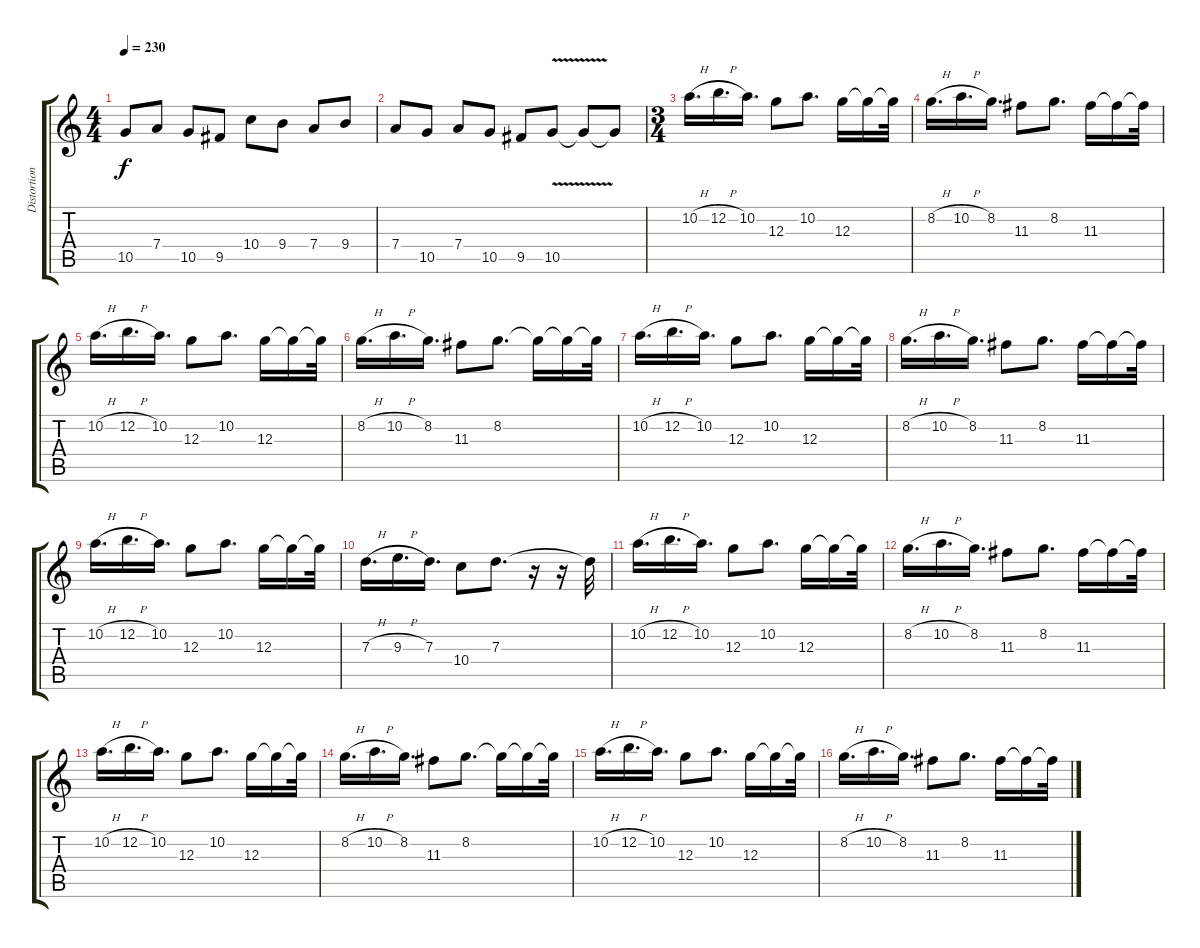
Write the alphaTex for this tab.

\track ("Distortion 2" "Distortion") {instrument distortionguitar}
\staff {score tabs}
\tuning (E4 B3 G3 D3 A2 E2) {hide}
\ts (4 4)
\tempo 230
\clef g2
\ks c
10.5.8{dy f} 7.4.8 10.5.8 9.5.8 10.4.8 9.4.8 7.4.8 9.4.8 |
7.4.8 10.5.8 7.4.8 10.5.8 9.5.8 10.5{v}.8 10.5{t}.8 10.5{t}.8 |
\ts (3 4)
10.2{h}.16{d} 12.2{h}.16{d} 10.2.16{d} 12.3.8 10.2.8{d} 12.3.16 12.3{t}.16 12.3{t}.32 |
8.2{h}.16{d} 10.2{h}.16{d} 8.2.16{d} 11.3.8 8.2.8{d} 11.3.16 11.3{t}.16 11.3{t}.32 |
10.2{h}.16{d} 12.2{h}.16{d} 10.2.16{d} 12.3.8 10.2.8{d} 12.3.16 12.3{t}.16 12.3{t}.32 |
8.2{h}.16{d} 10.2{h}.16{d} 8.2.16{d} 11.3.8 8.2.8{d} 8.2{t}.16 8.2{t}.16 8.2{t}.32 |
10.2{h}.16{d} 12.2{h}.16{d} 10.2.16{d} 12.3.8 10.2.8{d} 12.3.16 12.3{t}.16 12.3{t}.32 |
8.2{h}.16{d} 10.2{h}.16{d} 8.2.16{d} 11.3.8 8.2.8{d} 11.3.16 11.3{t}.16 11.3{t}.32 |
10.2{h}.16{d} 12.2{h}.16{d} 10.2.16{d} 12.3.8 10.2.8{d} 12.3.16 12.3{t}.16 12.3{t}.32 |
7.3{h}.16{d} 9.3{h}.16{d} 7.3.16{d} 10.4.8 7.3.8{d} r.16 r.16 7.3{t}.32 |
10.2{h}.16{d} 12.2{h}.16{d} 10.2.16{d} 12.3.8 10.2.8{d} 12.3.16 12.3{t}.16 12.3{t}.32 |
8.2{h}.16{d} 10.2{h}.16{d} 8.2.16{d} 11.3.8 8.2.8{d} 11.3.16 11.3{t}.16 11.3{t}.32 |
10.2{h}.16{d} 12.2{h}.16{d} 10.2.16{d} 12.3.8 10.2.8{d} 12.3.16 12.3{t}.16 12.3{t}.32 |
8.2{h}.16{d} 10.2{h}.16{d} 8.2.16{d} 11.3.8 8.2.8{d} 8.2{t}.16 8.2{t}.16 8.2{t}.32 |
10.2{h}.16{d} 12.2{h}.16{d} 10.2.16{d} 12.3.8 10.2.8{d} 12.3.16 12.3{t}.16 12.3{t}.32 |
8.2{h}.16{d} 10.2{h}.16{d} 8.2.16{d} 11.3.8 8.2.8{d} 11.3.16 11.3{t}.16 11.3{t}.32
